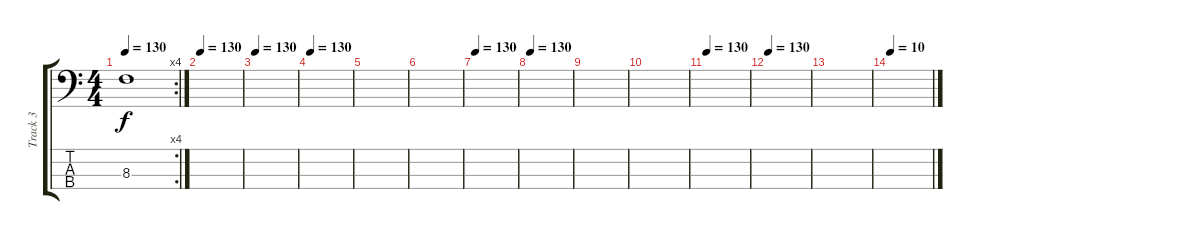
\track ("Track 3" "Track 3") {instrument electricbasspick}
\staff {score tabs}
\tuning (G2 D2 A1 E1) {hide}
\rc 4
\ts (4 4)
\tempo 130
\clef f4
\ks c
8.3.1{dy f} |
\tempo 130
|
\tempo 130
|
\tempo 130
|
|
|
\tempo 130
|
\tempo 130
|
|
|
\tempo 130
|
\tempo 130
|
|
\tempo 10
